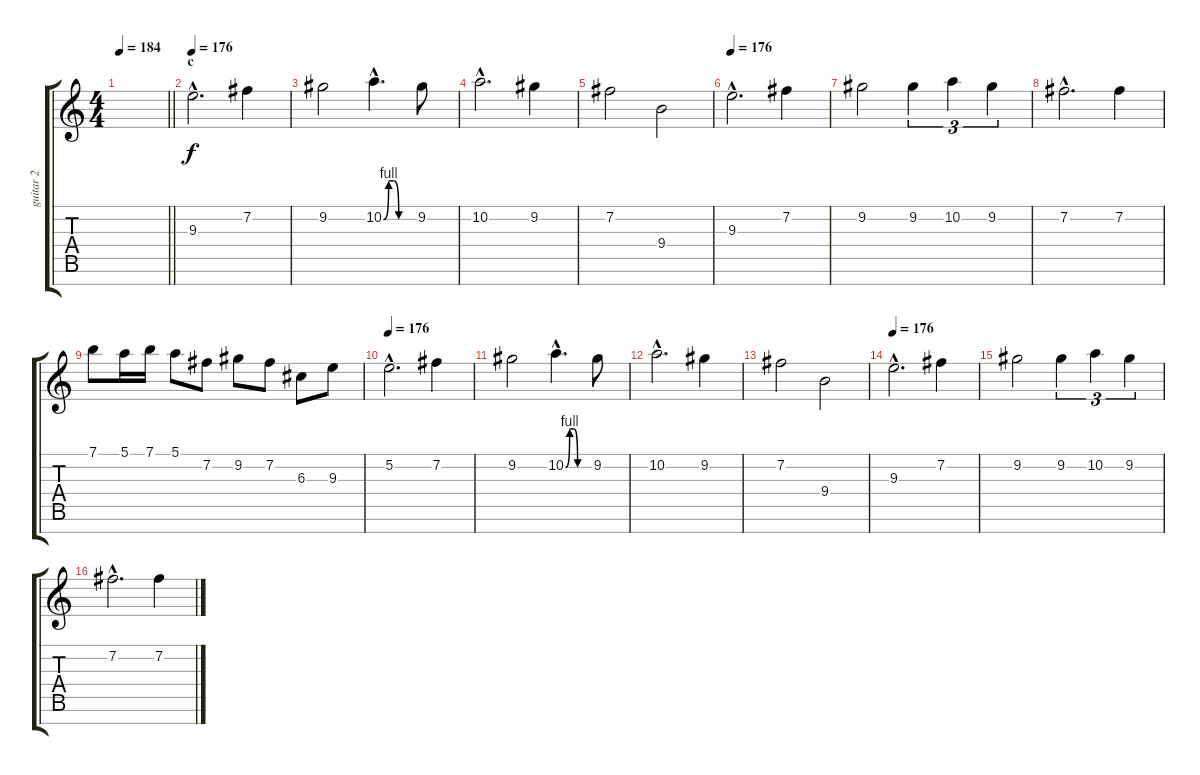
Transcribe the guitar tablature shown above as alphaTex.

\track ("guitar 2" "guitar 2") {instrument distortionguitar}
\staff {score tabs}
\tuning (E4 B3 G3 D3 A2 E2 B1) {hide}
\ts (4 4)
\tempo 184
\clef g2
\barLineRight lightlight
\ks c
|
\section ("" "c")
\tempo 176
9.3{hac}.2{d} 7.2.4 |
9.2.2 10.2{be (custom 0 0 10 4 20 4 30 0 60 0) hac}.4{d} 9.2.8 |
10.2{hac}.2{d} 9.2.4 |
7.2.2 9.4.2 |
\tempo 176
9.3{hac}.2{d} 7.2.4 |
9.2.2 9.2.4{tu (3 2)} 10.2.4{tu (3 2)} 9.2.4{tu (3 2)} |
7.2{hac}.2{d} 7.2.4 |
7.1.8 5.1.16 7.1.16 5.1.8 7.2.8 9.2.8 7.2.8 6.3.8 9.3.8 |
\tempo 176
5.2{hac}.2{d} 7.2.4 |
9.2.2 10.2{be (custom 0 0 10 4 20 4 30 0 60 0) hac}.4{d} 9.2.8 |
10.2{hac}.2{d} 9.2.4 |
7.2.2 9.4.2 |
\tempo 176
9.3{hac}.2{d} 7.2.4 |
9.2.2 9.2.4{tu (3 2)} 10.2.4{tu (3 2)} 9.2.4{tu (3 2)} |
7.2{hac}.2{d} 7.2.4
